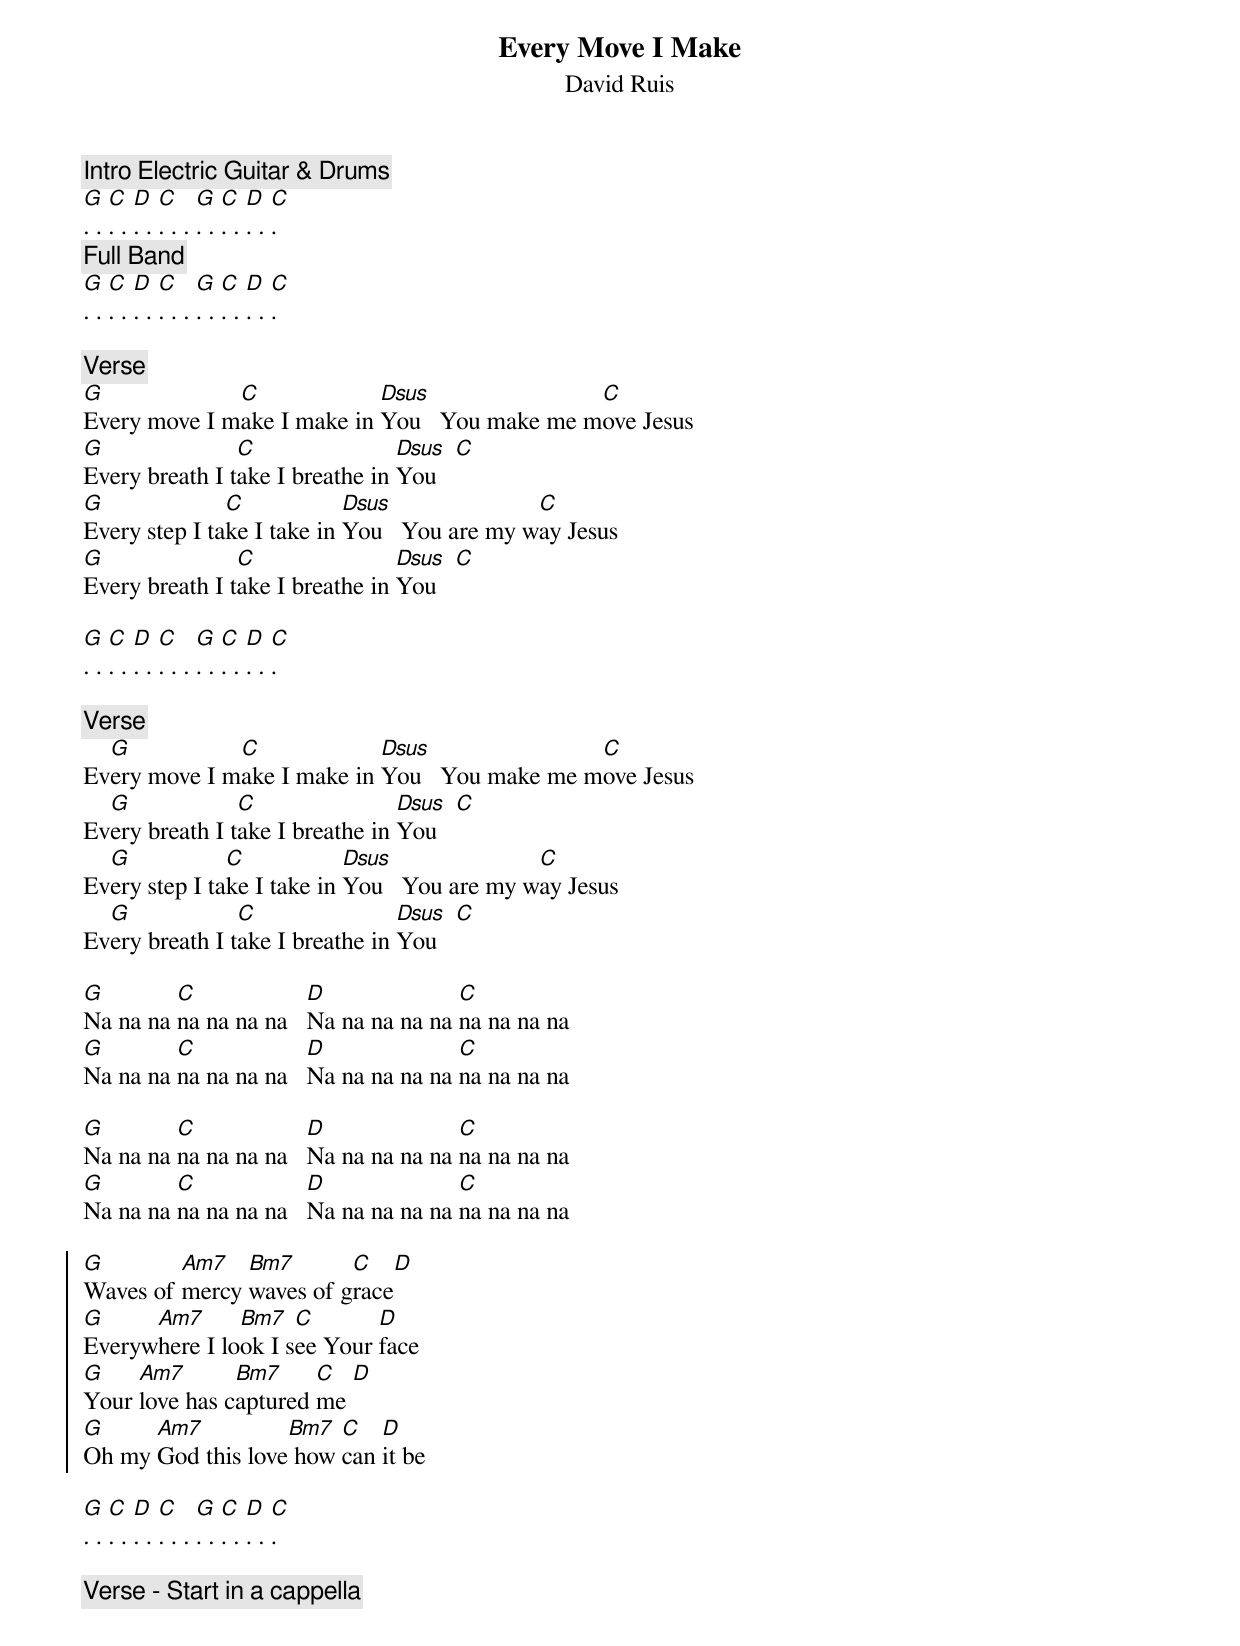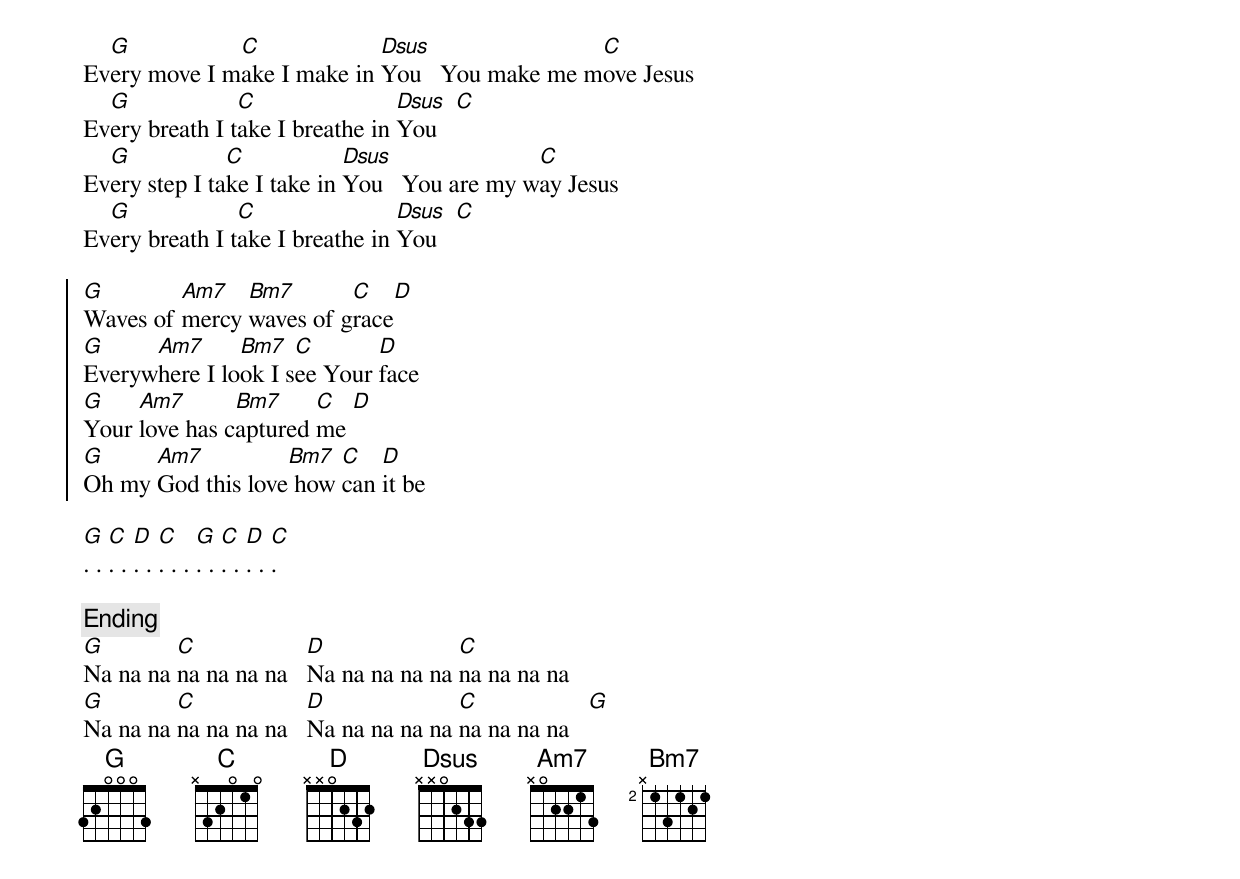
{title:Every Move I Make}
{subtitle:David Ruis}
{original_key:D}
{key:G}
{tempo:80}
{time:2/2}
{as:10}
{c:Intro Electric Guitar & Drums}
[G]. . [C]. . [D]. . [C]. . . [G]. . [C]. . [D]. . [C].
{c:Full Band}
[G]. . [C]. . [D]. . [C]. . . [G]. . [C]. . [D]. . [C].

{c:Verse}
[G]Every move I m[C]ake I make in [Dsus]You   You make me m[C]ove Jesus
[G]Every breath I t[C]ake I breathe in [Dsus]You   [C]
[G]Every step I ta[C]ke I take in [Dsus]You   You are my w[C]ay Jesus
[G]Every breath I t[C]ake I breathe in [Dsus]You   [C]

[G]. . [C]. . [D]. . [C]. . . [G]. . [C]. . [D]. . [C].

{c:Verse}
Ev[G]ery move I m[C]ake I make in [Dsus]You   You make me m[C]ove Jesus
Ev[G]ery breath I t[C]ake I breathe in [Dsus]You   [C]
Ev[G]ery step I ta[C]ke I take in [Dsus]You   You are my w[C]ay Jesus
Ev[G]ery breath I t[C]ake I breathe in [Dsus]You   [C]

{sob}
[G]Na na na [C]na na na na   [D]Na na na na na [C]na na na na
[G]Na na na [C]na na na na   [D]Na na na na na [C]na na na na

[G]Na na na [C]na na na na   [D]Na na na na na [C]na na na na
[G]Na na na [C]na na na na   [D]Na na na na na [C]na na na na
{eob}

{soc}
[G]Waves of [Am7]mercy [Bm7]waves of g[C]race[D]
[G]Everyw[Am7]here I lo[Bm7]ok I s[C]ee Your [D]face
[G]Your [Am7]love has c[Bm7]aptured [C]me [D]
[G]Oh my [Am7]God this love[Bm7] how [C]can [D]it be
{eoc}

[G]. . [C]. . [D]. . [C]. . . [G]. . [C]. . [D]. . [C].

{c:Verse - Start in a cappella}
Ev[G]ery move I m[C]ake I make in [Dsus]You   You make me m[C]ove Jesus
Ev[G]ery breath I t[C]ake I breathe in [Dsus]You   [C]
Ev[G]ery step I ta[C]ke I take in [Dsus]You   You are my w[C]ay Jesus
Ev[G]ery breath I t[C]ake I breathe in [Dsus]You   [C]

{soc}
[G]Waves of [Am7]mercy [Bm7]waves of g[C]race[D]
[G]Everyw[Am7]here I lo[Bm7]ok I s[C]ee Your [D]face
[G]Your [Am7]love has c[Bm7]aptured [C]me [D]
[G]Oh my [Am7]God this love[Bm7] how [C]can [D]it be
{eoc}

[G]. . [C]. . [D]. . [C]. . . [G]. . [C]. . [D]. . [C].

{c:Ending}
[G]Na na na [C]na na na na   [D]Na na na na na [C]na na na na
[G]Na na na [C]na na na na   [D]Na na na na na [C]na na na na   [G]
